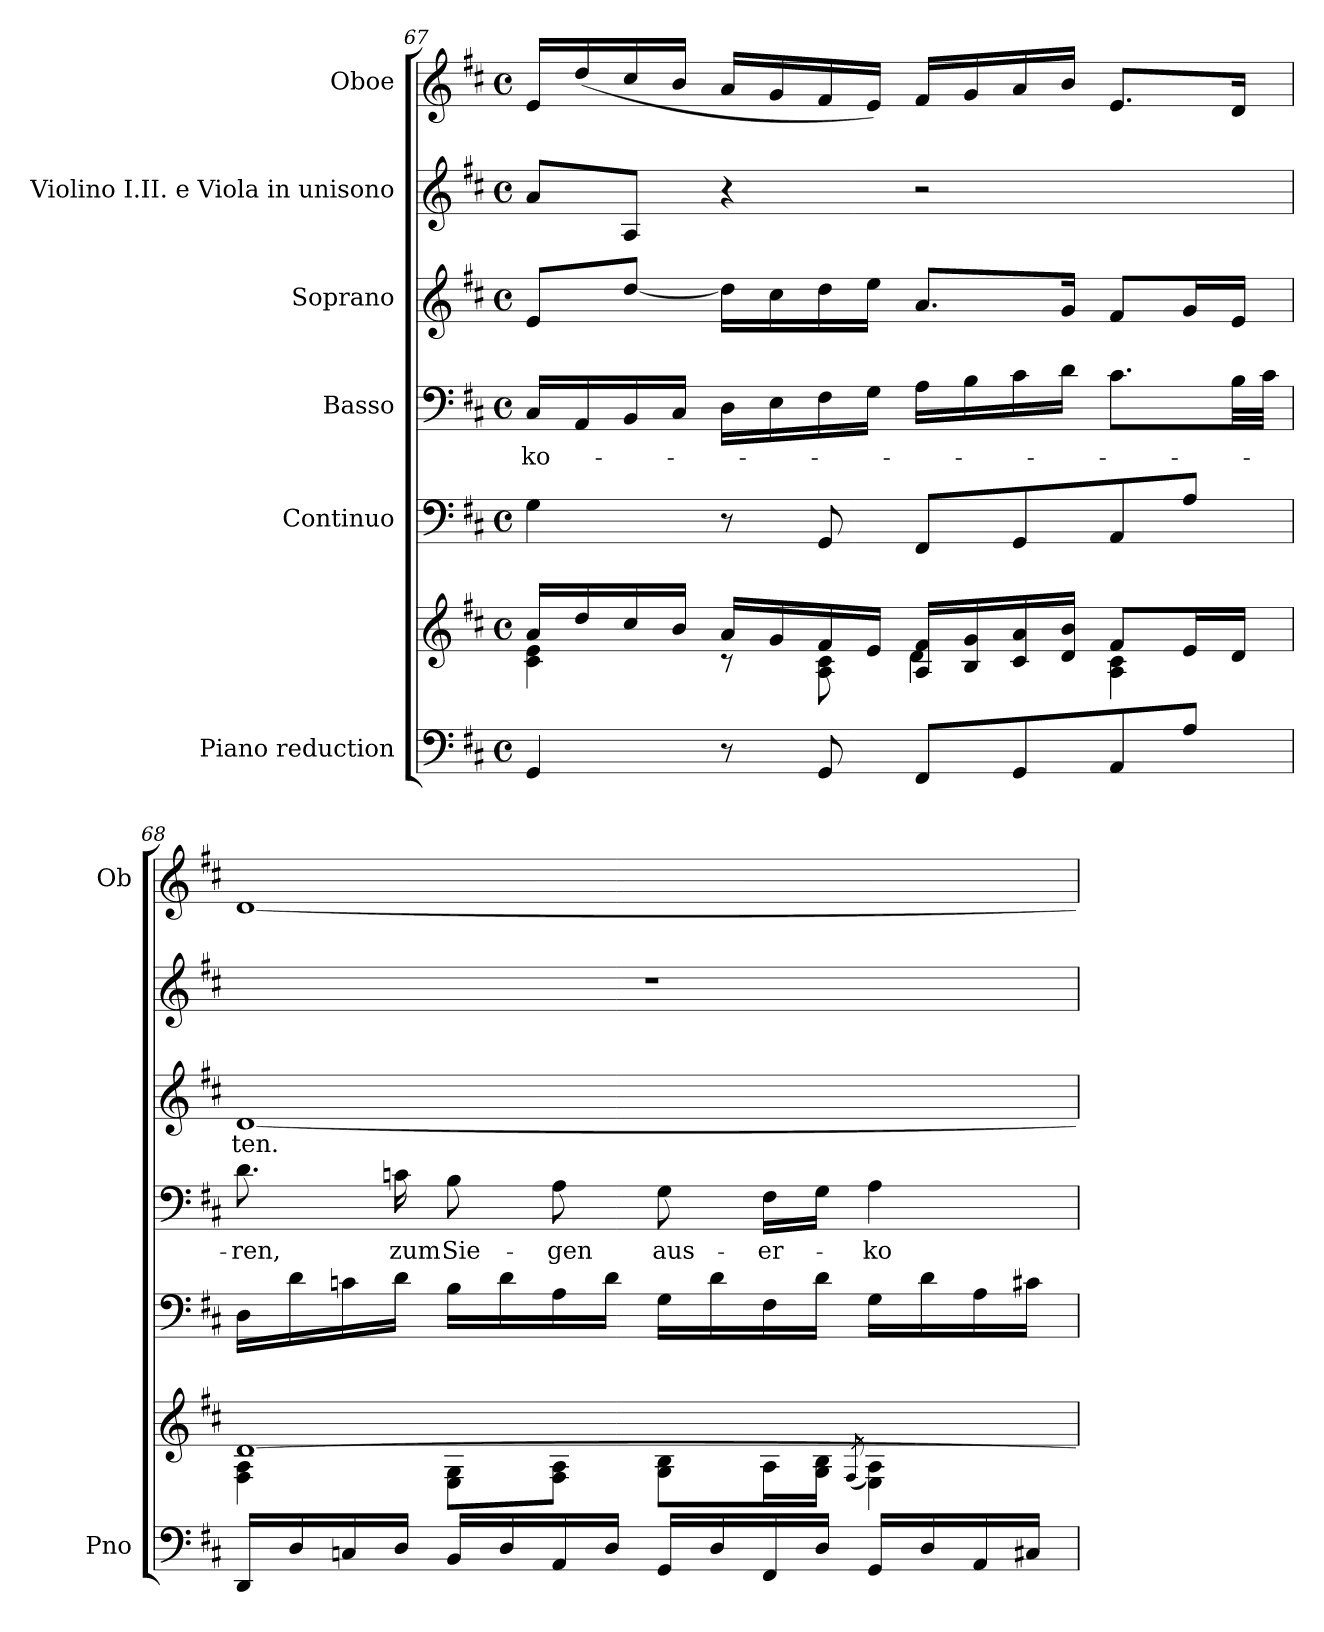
**kern	**kern	**kern	**kern	**text	**kern	**text	**kern	**kern
*part6	*part6	*part5	*part4	*part4	*part3	*part3	*part2	*part1
*staff7	*staff6	*staff5	*staff4	*staff4	*staff3	*staff3	*staff2	*staff1
*I"Piano reduction	*	*I"Continuo	*I"Basso	*	*I"Soprano	*	*I"Violino I.II. e Viola in unisono	*I"Oboe
*I'Pno	*	*	*	*	*	*	*	*I'Ob
*clefF4	*clefG2	*clefF4	*clefF4	*	*clefG2	*	*clefG2	*clefG2
*k[f#c#]	*k[f#c#]	*k[f#c#]	*k[f#c#]	*	*k[f#c#]	*	*k[f#c#]	*k[f#c#]
*M4/4	*M4/4	*M4/4	*M4/4	*	*M4/4	*	*M4/4	*M4/4
*met(c)	*met(c)	*met(c)	*met(c)	*	*met(c)	*	*met(c)	*met(c)
=67	=67	=67	=67	=67	=67	=67	=67	=67
*	*^	*	*	*	*	*	*	*
!	!	!	!	!	!LO:LY:b	!	!	!	!
4GG/	16a/LL	4c#\ 4e\	4G\	16C#/LL	ko-	8e/L	.	8a/L	16e/LL
.	16dd/	.	.	16AA/	.	.	.	.	(16dd/
.	16cc#/	.	.	16BB/	.	[8dd/J	.	8A/J	16cc#/
.	16b/JJ	.	.	16C#/JJ	.	.	.	.	16b/JJ
8r	16a/LL	8r	8r	16D\LL	.	16dd\LL]	.	4r	16a/LL
.	16g/	.	.	16E\	.	16cc#\	.	.	16g/
8GG/	16f#/	8A\ 8c#\	8GG/	16F#\	.	16dd\	.	.	16f#/
.	16e/JJ	.	.	16G\JJ	.	16ee\JJ	.	.	16e/JJ)
8FF#/L	16A/ 16f#/LL	4d\	8FF#/L	16A\LL	.	8.a/L	.	2r	16f#/LL
.	16B/ 16g/	.	.	16B\	.	.	.	.	16g/
8GG/	16c#/ 16a/	.	8GG/	16c#\	.	.	.	.	16a/
.	16d/ 16b/JJ	.	.	16d\JJ	.	16g/Jk	.	.	16b/JJ
8AA/	8f#/L	4A\ 4c#\	8AA/	8.c#\L	.	8f#/L	.	.	8.e/L
8A/J	16e/L	.	8A/J	.	.	16g/L	.	.	.
.	16d/JJ	.	.	32B\LL	.	16e/JJ	.	.	16d/Jk
.	.	.	.	32c#\JJJ	.	.	.	.	.
=68	=68	=68	=68	=68	=68	=68	=68	=68	=68
!	!	!	!	!	!LO:LY:b	!	!LO:LY:b	!	!
16DD/LL	[1d	4F#\ 4A\	16D\LL	8.d\	-ren,	[1d	-ten.	1r	[1d
16D/	.	.	16d\	.	.	.	.	.	.
16Cn/	.	.	16cn\	.	.	.	.	.	.
!	!	!	!	!	!LO:LY:b	!	!	!	!
16D/JJ	.	.	16d\JJ	16cn\	zum	.	.	.	.
!	!	!	!	!	!LO:LY:b	!	!	!	!
16BB/LL	.	8E\ 8G\L	16B\LL	8B\	Sie-	.	.	.	.
16D/	.	.	16d\	.	.	.	.	.	.
!	!	!	!	!	!LO:LY:b	!	!	!	!
16AA/	.	8F#\ 8A\J	16A\	8A\	gen	.	.	.	.
16D/JJ	.	.	16d\JJ	.	.	.	.	.	.
!	!	!	!	!	!LO:LY:b	!	!	!	!
16GG/LL	.	8G\ 8B\L	16G\LL	8G\	aus-	.	.	.	.
16D/	.	.	16d\	.	.	.	.	.	.
!	!	!	!	!	!LO:LY:b	!	!	!	!
16FF#/	.	16A\L	16F#\	16F#\LL	er-	.	.	.	.
16D/JJ	.	16G\ 16B\JJ	16d\JJ	16G\JJ	.	.	.	.	.
.	.	(8qF#/	.	.	.	.	.	.	.
!	!	!	!	!	!LO:LY:b	!	!	!	!
16GG/LL	.	4E\ 4A\)	16G\LL	4A\	-ko-	.	.	.	.
16D/	.	.	16d\	.	.	.	.	.	.
16AA/	.	.	16A\	.	.	.	.	.	.
16C#X/JJ	.	.	16c#X\JJ	.	.	.	.	.	.
*	*v	*v	*	*	*	*	*	*	*
=	=	=	=	=	=	=	=	=
*-	*-	*-	*-	*-	*-	*-	*-	*-
